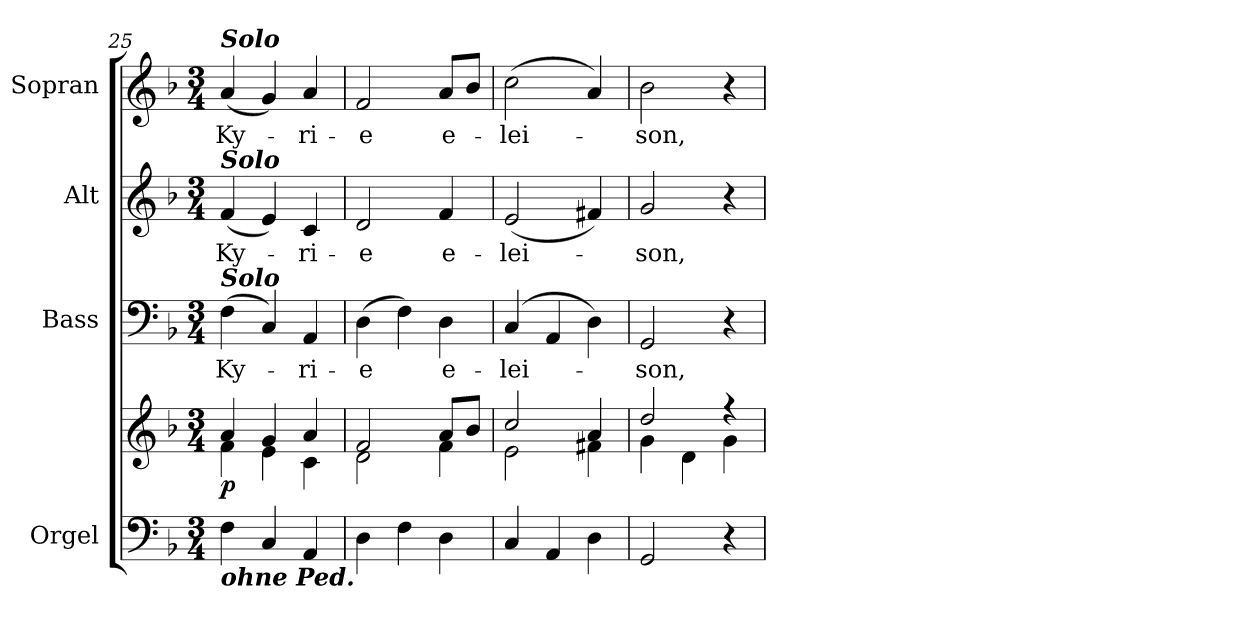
**kern	**kern	**dynam	**kern	**text	**kern	**text	**kern	**text
*part4	*part4	*part4	*part3	*part3	*part2	*part2	*part1	*part1
*staff5	*staff4	*staff4/5	*staff3	*staff3	*staff2	*staff2	*staff1	*staff1
*I"Orgel	*	*	*I"Bass	*	*I"Alt	*	*I"Sopran	*
*I'Org.	*	*	*I'B.	*	*I'A.	*	*I'S.	*
*clefF4	*clefG2	*	*clefF4	*	*clefG2	*	*clefG2	*
*k[b-]	*k[b-]	*	*k[b-]	*	*k[b-]	*	*k[b-]	*
*F:	*F:	*	*F:	*	*F:	*	*F:	*
*M3/4	*M3/4	*	*M3/4	*	*M3/4	*	*M3/4	*
=25	=25	=25	=25	=25	=25	=25	=25	=25
*	*^	*	*	*	*	*	*	*
!	!	!	!	!	!	!	!	!LO:TX:a:Bi:t=Solo	!
!	!	!	!	!	!	!LO:TX:a:Bi:t=Solo	!	!	!
!	!	!	!	!LO:TX:a:Bi:t=Solo	!	!	!	!	!
!LO:TX:b:Bi:t=ohne Ped.	!	!	!	!	!	!	!	!	!
!	!	!	!LO:DY:b	!	!LO:LY:b	!	!LO:LY:b	!	!LO:LY:b
4F\	4a/	4f\	p	(>4F\	Ky-	(<4f/	Ky-	(<4a/	Ky-
4C/	4g/	4e\	.	4C/)	.	4e/)	.	4g/)	.
!	!	!	!	!	!LO:LY:b	!	!LO:LY:b	!	!LO:LY:b
4AA/	4a/	4c\	.	4AA/	-ri-	4c/	-ri-	4a/	-ri-
=26	=26	=26	=26	=26	=26	=26	=26	=26	=26
!	!	!	!	!	!LO:LY:b	!	!LO:LY:b	!	!LO:LY:b
4D\	2f/	2d\	.	(>4D\	-e	2d/	-e	2f/	-e
4F\	.	.	.	4F\)	.	.	.	.	.
!	!	!	!	!	!LO:LY:b	!	!LO:LY:b	!	!LO:LY:b
4D\	8a/L	4f\	.	4D\	e-	4f/	e-	8a/L	e-
.	8b-/J	.	.	.	.	.	.	8b-/J	.
=27	=27	=27	=27	=27	=27	=27	=27	=27	=27
!	!	!	!	!	!LO:LY:b	!	!LO:LY:b	!	!LO:LY:b
4C/	2cc/	2e\	.	(4C/	-lei-	(<2e/	-lei-	(>2cc\	-lei-
4AA/	.	.	.	4AA/	.	.	.	.	.
4D\	4a/	4f#X\	.	4D\)	.	4f#X/)	.	4a/)	.
!!LO:PB:g=z
=28	=28	=28	=28	=28	=28	=28	=28	=28	=28
!	!	!	!	!	!LO:LY:b	!	!LO:LY:b	!	!LO:LY:b
2GG/	2dd/	4g\	.	2GG/	-son,	2g/	-son,	2b-\	-son,
.	.	4d\	.	.	.	.	.	.	.
4r	4ree	4g\	.	4r	.	4r	.	4r	.
*	*v	*v	*	*	*	*	*	*	*
=	=	=	=	=	=	=	=	=
*-	*-	*-	*-	*-	*-	*-	*-	*-
